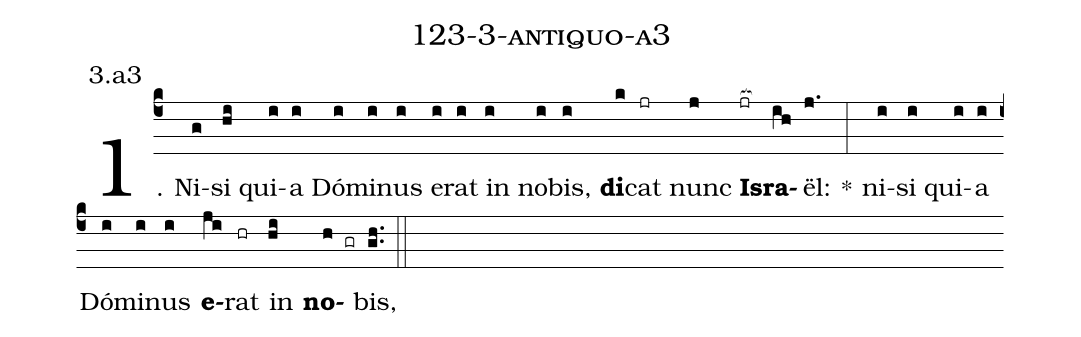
name: 123-3-antiquo-a3;
annotation: 3.a3;
%%
(c4)1. Ni(g)si(hi) qui(i)a(i) Dó(i)mi(i)nus(i) e(i)rat(i) in(i) no(i)bis,(i) <b>di</b>(k)cat(jr) nunc(j) <b>Is</b>(jr[ocb:1{])<b>ra</b>(ih[ocb:0}])ël:(j.) *(:) ni(i)si(i) qui(i)a(i) Dó(i)mi(i)nus(i) <b>e</b>(ji)rat(hr) in(hi) <b>no</b>(h gr)bis,(gh..) (::)
